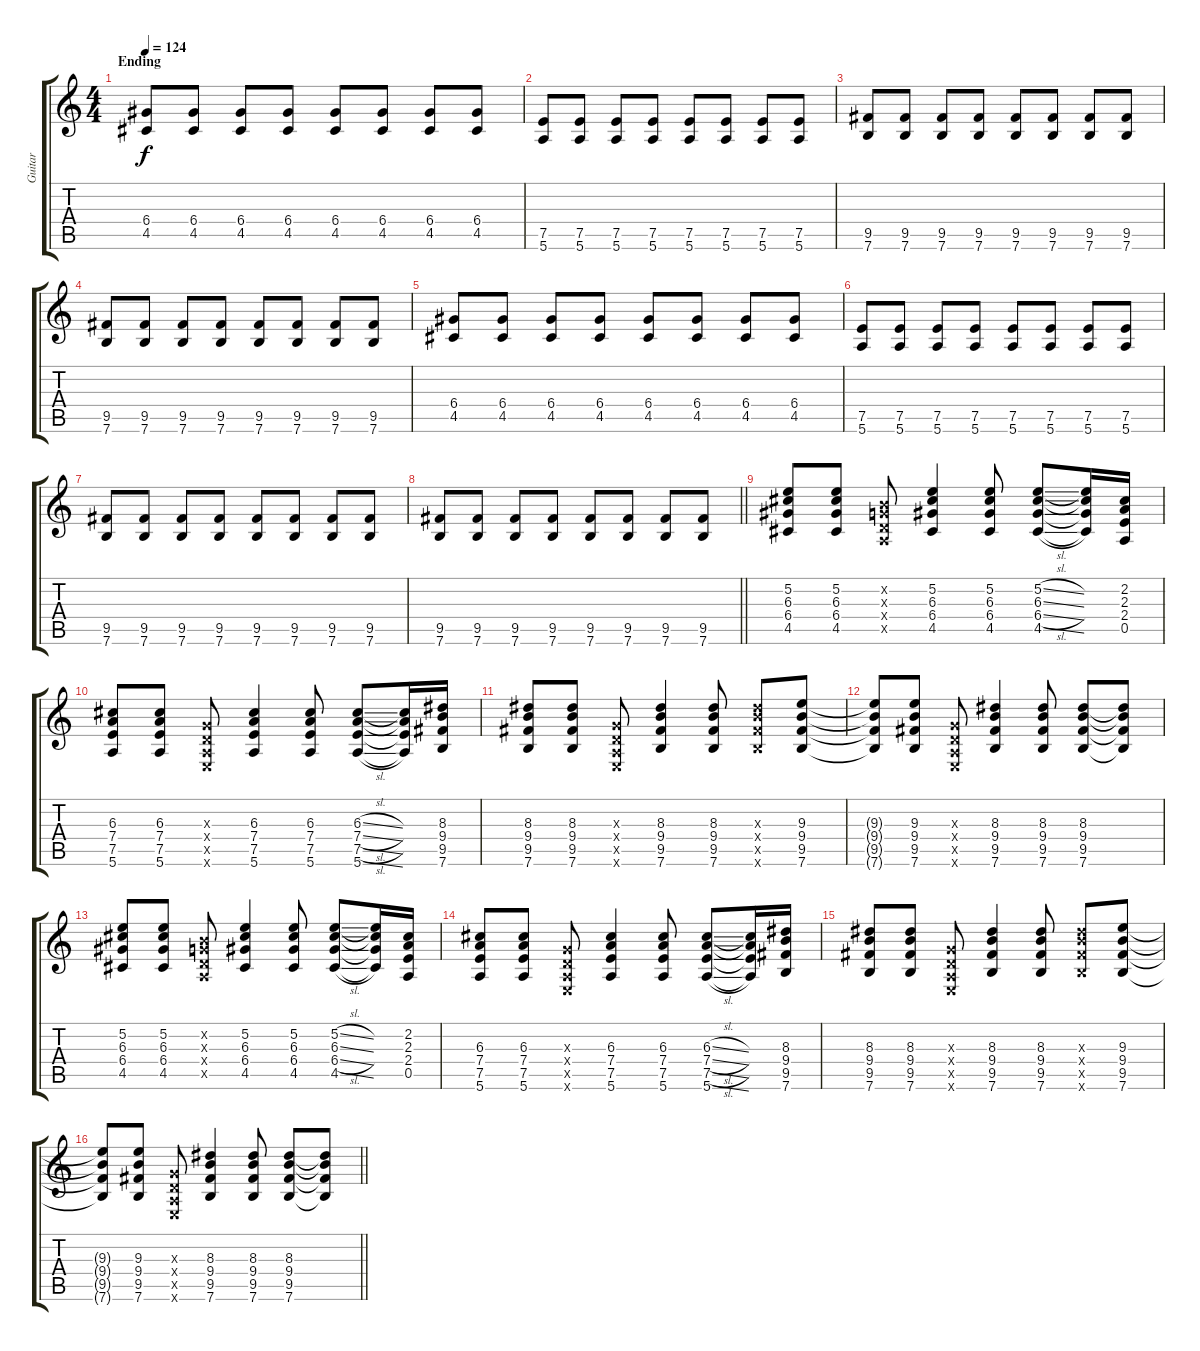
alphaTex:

\track ("Guitar" "Guitar") {instrument electricguitarclean}
\staff {score tabs}
\tuning (E4 B3 G3 D3 A2 E2) {hide}
\ts (4 4)
\section ("" "Ending")
\tempo 124
\clef g2
\ks c
(6.4 4.5).8{dy f instrument overdrivenguitar} (6.4 4.5).8 (6.4 4.5).8 (6.4 4.5).8 (6.4 4.5).8 (6.4 4.5).8 (6.4 4.5).8 (6.4 4.5).8 |
(7.5 5.6).8 (7.5 5.6).8 (7.5 5.6).8 (7.5 5.6).8 (7.5 5.6).8 (7.5 5.6).8 (7.5 5.6).8 (7.5 5.6).8 |
(9.5 7.6).8 (9.5 7.6).8 (9.5 7.6).8 (9.5 7.6).8 (9.5 7.6).8 (9.5 7.6).8 (9.5 7.6).8 (9.5 7.6).8 |
(9.5 7.6).8 (9.5 7.6).8 (9.5 7.6).8 (9.5 7.6).8 (9.5 7.6).8 (9.5 7.6).8 (9.5 7.6).8 (9.5 7.6).8 |
(6.4 4.5).8{instrument overdrivenguitar} (6.4 4.5).8 (6.4 4.5).8 (6.4 4.5).8 (6.4 4.5).8 (6.4 4.5).8 (6.4 4.5).8 (6.4 4.5).8 |
(7.5 5.6).8 (7.5 5.6).8 (7.5 5.6).8 (7.5 5.6).8 (7.5 5.6).8 (7.5 5.6).8 (7.5 5.6).8 (7.5 5.6).8 |
(9.5 7.6).8 (9.5 7.6).8 (9.5 7.6).8 (9.5 7.6).8 (9.5 7.6).8 (9.5 7.6).8 (9.5 7.6).8 (9.5 7.6).8 |
\barLineRight lightlight
(9.5 7.6).8 (9.5 7.6).8 (9.5 7.6).8 (9.5 7.6).8 (9.5 7.6).8 (9.5 7.6).8 (9.5 7.6).8 (9.5 7.6).8 |
(5.2 6.3 6.4 4.5).8{instrument electricguitarclean} (5.2 6.3 6.4 4.5).8 (0.2{x} 0.3{x} 0.4{x} 0.5{x}).8 (5.2 6.3 6.4 4.5).4 (5.2 6.3 6.4 4.5).8 (5.2{sl} 6.3{sl} 6.4{sl} 4.5{sl}).8 (5.2{t} 6.3{t} 6.4{t} 4.5{t}).16 (2.2 2.3 2.4 0.5).16 |
(6.3 7.4 7.5 5.6).8 (6.3 7.4 7.5 5.6).8 (0.3{x} 0.4{x} 0.5{x} 0.6{x}).8 (6.3 7.4 7.5 5.6).4 (6.3 7.4 7.5 5.6).8 (6.3{sl} 7.4{sl} 7.5{sl} 5.6{sl}).8 (6.3{t} 7.4{t} 7.5{t} 5.6{t}).16 (8.3 9.4 9.5 7.6).16 |
(8.3 9.4 9.5 7.6).8 (8.3 9.4 9.5 7.6).8 (0.3{x} 0.4{x} 0.5{x} 0.6{x}).8 (8.3 9.4 9.5 7.6).4 (8.3 9.4 9.5 7.6).8 (8.3{x} 9.4{x} 9.5{x} 7.6{x}).8 (9.3 9.4 9.5 7.6).8 |
(9.3{t} 9.4{t} 9.5{t} 7.6{t}).8 (9.3 9.4 9.5 7.6).8 (0.3{x} 0.4{x} 0.5{x} 0.6{x}).8 (8.3 9.4 9.5 7.6).4 (8.3 9.4 9.5 7.6).8 (8.3 9.4 9.5 7.6).8 (8.3{t} 9.4{t} 9.5{t} 7.6{t}).8 |
(5.2 6.3 6.4 4.5).8 (5.2 6.3 6.4 4.5).8 (0.2{x} 0.3{x} 0.4{x} 0.5{x}).8 (5.2 6.3 6.4 4.5).4 (5.2 6.3 6.4 4.5).8 (5.2{sl} 6.3{sl} 6.4{sl} 4.5{sl}).8 (5.2{t} 6.3{t} 6.4{t} 4.5{t}).16 (2.2 2.3 2.4 0.5).16 |
(6.3 7.4 7.5 5.6).8 (6.3 7.4 7.5 5.6).8 (0.3{x} 0.4{x} 0.5{x} 0.6{x}).8 (6.3 7.4 7.5 5.6).4 (6.3 7.4 7.5 5.6).8 (6.3{sl} 7.4{sl} 7.5{sl} 5.6{sl}).8 (6.3{t} 7.4{t} 7.5{t} 5.6{t}).16 (8.3 9.4 9.5 7.6).16 |
(8.3 9.4 9.5 7.6).8 (8.3 9.4 9.5 7.6).8 (0.3{x} 0.4{x} 0.5{x} 0.6{x}).8 (8.3 9.4 9.5 7.6).4 (8.3 9.4 9.5 7.6).8 (8.3{x} 9.4{x} 9.5{x} 7.6{x}).8 (9.3 9.4 9.5 7.6).8 |
\barLineRight lightlight
(9.3{t} 9.4{t} 9.5{t} 7.6{t}).8 (9.3 9.4 9.5 7.6).8 (0.3{x} 0.4{x} 0.5{x} 0.6{x}).8 (8.3 9.4 9.5 7.6).4 (8.3 9.4 9.5 7.6).8 (8.3 9.4 9.5 7.6).8 (8.3{t} 9.4{t} 9.5{t} 7.6{t}).8
